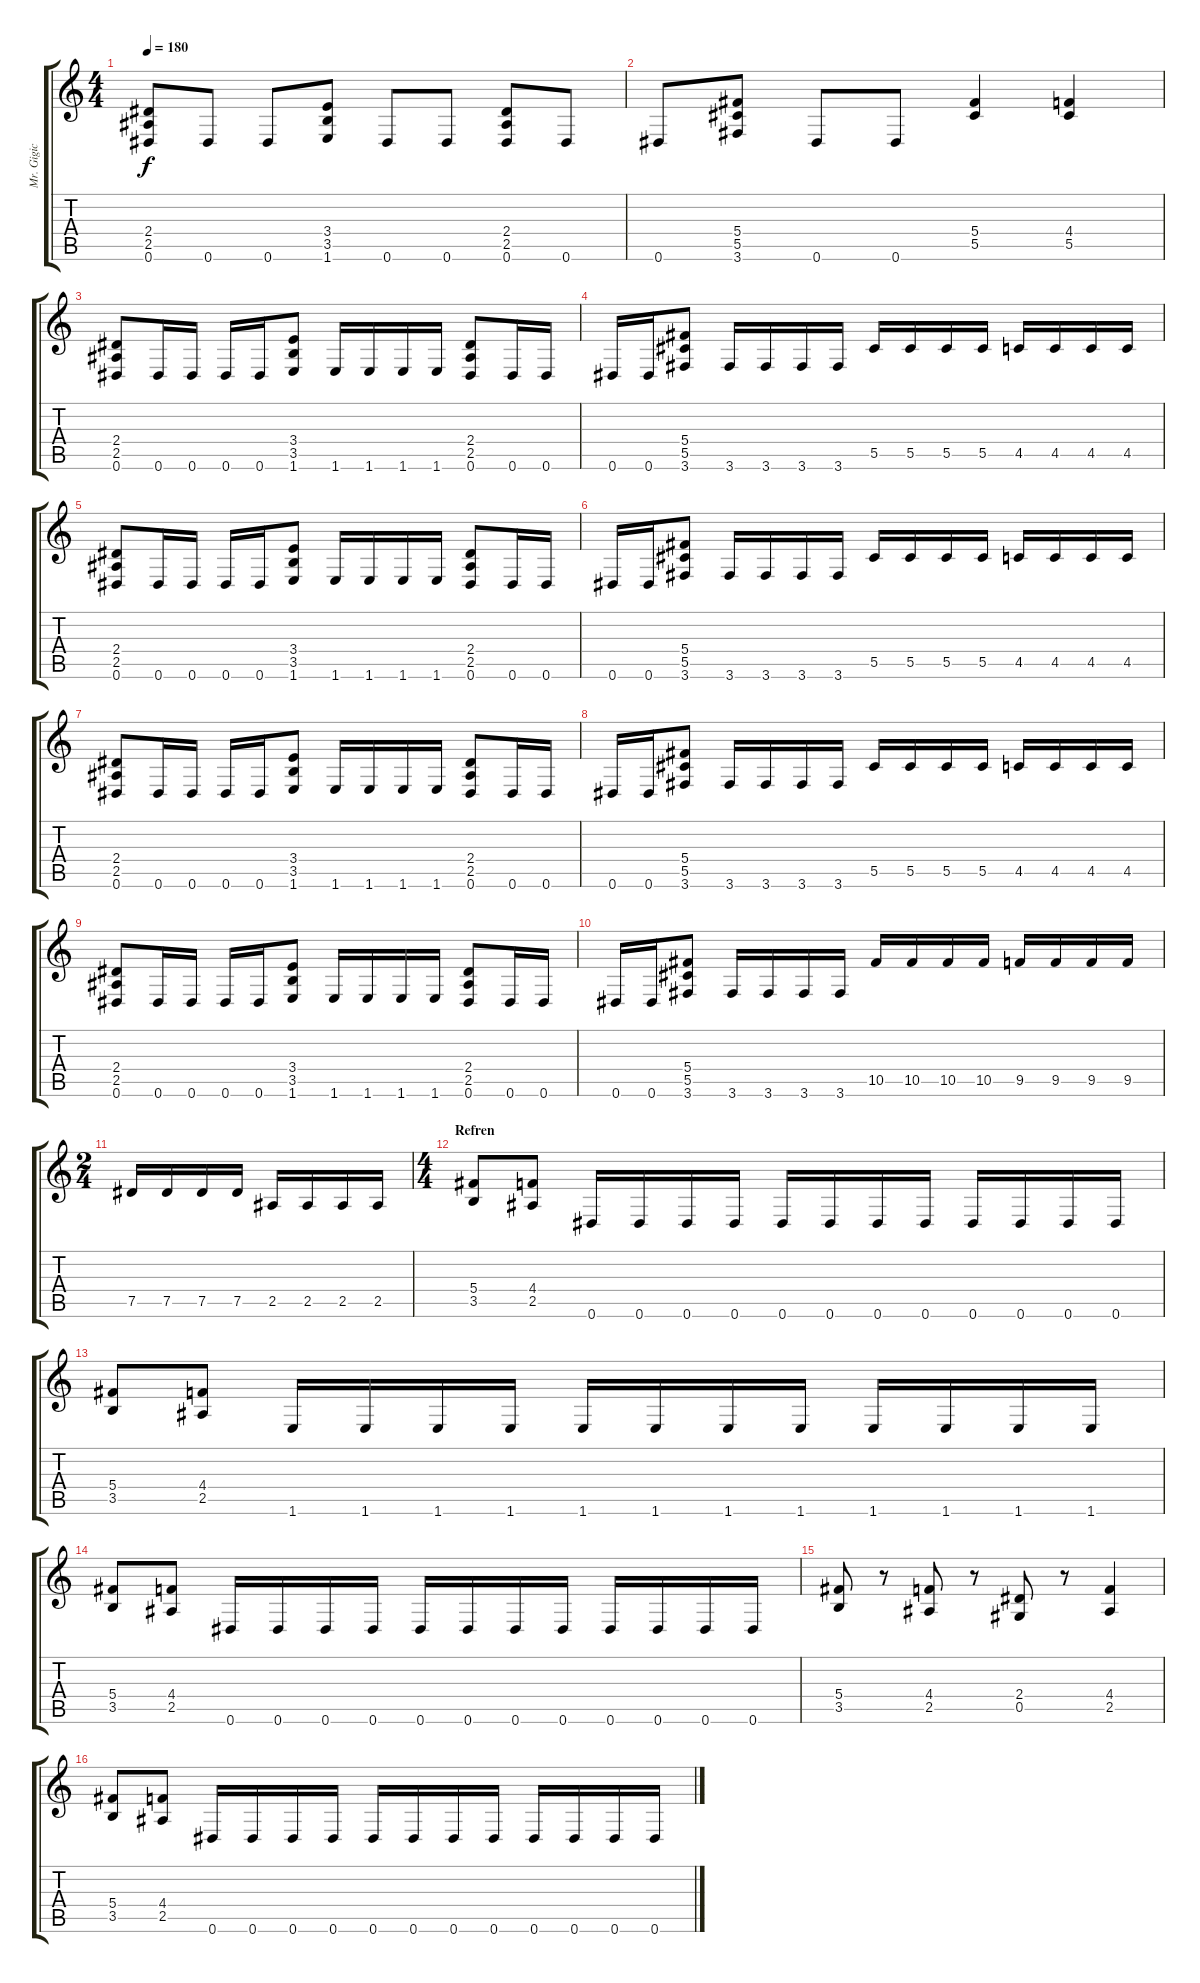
\track ("Mr. Gigic" "Mr. Gigic") {instrument distortionguitar}
\staff {score tabs}
\tuning (Eb4 Bb3 Gb3 Db3 Ab2 Eb2) {hide}
\ts (4 4)
\tempo 180
\clef g2
\ks c
(2.4 2.5 0.6).8{dy f} 0.6.8 0.6.8 (3.4 3.5 1.6).8 0.6.8 0.6.8 (2.4 2.5 0.6).8 0.6.8 |
0.6.8 (5.4 5.5 3.6).8 0.6.8 0.6.8 (5.4 5.5).4 (4.4 5.5).4 |
(2.4 2.5 0.6).8 0.6.16 0.6.16 0.6.16 0.6.16 (3.4 3.5 1.6).8 1.6.16 1.6.16 1.6.16 1.6.16 (2.4 2.5 0.6).8 0.6.16 0.6.16 |
0.6.16 0.6.16 (5.4 5.5 3.6).8 3.6.16 3.6.16 3.6.16 3.6.16 5.5.16 5.5.16 5.5.16 5.5.16 4.5.16 4.5.16 4.5.16 4.5.16 |
(2.4 2.5 0.6).8 0.6.16 0.6.16 0.6.16 0.6.16 (3.4 3.5 1.6).8 1.6.16 1.6.16 1.6.16 1.6.16 (2.4 2.5 0.6).8 0.6.16 0.6.16 |
0.6.16 0.6.16 (5.4 5.5 3.6).8 3.6.16 3.6.16 3.6.16 3.6.16 5.5.16 5.5.16 5.5.16 5.5.16 4.5.16 4.5.16 4.5.16 4.5.16 |
(2.4 2.5 0.6).8 0.6.16 0.6.16 0.6.16 0.6.16 (3.4 3.5 1.6).8 1.6.16 1.6.16 1.6.16 1.6.16 (2.4 2.5 0.6).8 0.6.16 0.6.16 |
0.6.16 0.6.16 (5.4 5.5 3.6).8 3.6.16 3.6.16 3.6.16 3.6.16 5.5.16 5.5.16 5.5.16 5.5.16 4.5.16 4.5.16 4.5.16 4.5.16 |
(2.4 2.5 0.6).8 0.6.16 0.6.16 0.6.16 0.6.16 (3.4 3.5 1.6).8 1.6.16 1.6.16 1.6.16 1.6.16 (2.4 2.5 0.6).8 0.6.16 0.6.16 |
0.6.16 0.6.16 (5.4 5.5 3.6).8 3.6.16 3.6.16 3.6.16 3.6.16 10.5.16 10.5.16 10.5.16 10.5.16 9.5.16 9.5.16 9.5.16 9.5.16 |
\ts (2 4)
7.5.16 7.5.16 7.5.16 7.5.16 2.5.16 2.5.16 2.5.16 2.5.16 |
\ts (4 4)
\section ("" "Refren")
(5.4 3.5).8 (4.4 2.5).8 0.6.16 0.6.16 0.6.16 0.6.16 0.6.16 0.6.16 0.6.16 0.6.16 0.6.16 0.6.16 0.6.16 0.6.16 |
(5.4 3.5).8 (4.4 2.5).8 1.6.16 1.6.16 1.6.16 1.6.16 1.6.16 1.6.16 1.6.16 1.6.16 1.6.16 1.6.16 1.6.16 1.6.16 |
(5.4 3.5).8 (4.4 2.5).8 0.6.16 0.6.16 0.6.16 0.6.16 0.6.16 0.6.16 0.6.16 0.6.16 0.6.16 0.6.16 0.6.16 0.6.16 |
(5.4 3.5).8 r.8 (4.4 2.5).8 r.8 (2.4 0.5).8 r.8 (4.4 2.5).4 |
(5.4 3.5).8 (4.4 2.5).8 0.6.16 0.6.16 0.6.16 0.6.16 0.6.16 0.6.16 0.6.16 0.6.16 0.6.16 0.6.16 0.6.16 0.6.16
